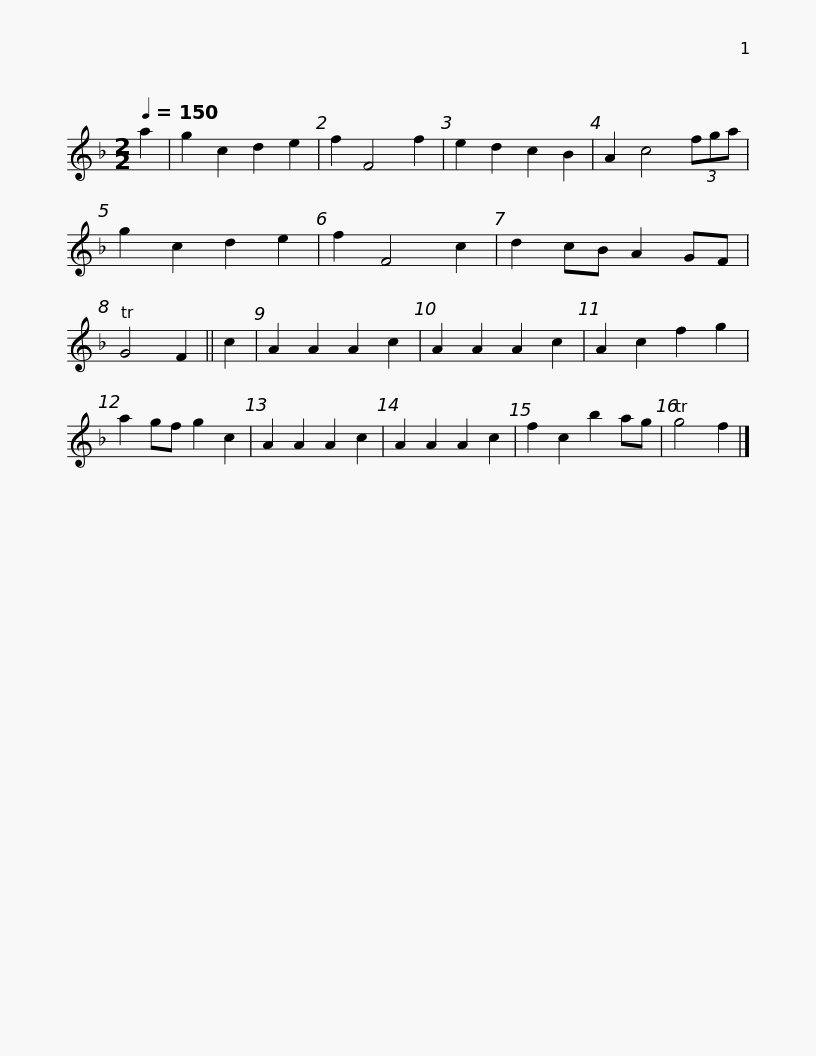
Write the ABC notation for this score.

X:1
L:1/8
Q:1/4=150
M:2/2
I:linebreak $
K:F
V:1 treble
V:1
 a2 | g2 c2 d2 e2 | f2 F4 f2 | e2 d2 c2 B2 | A2 c4 (3fga | %5
 g2 c2 d2 e2 | f2 F4 c2 | d2 cB A2 GF | G4 F2 || c2 | %10
 A2 A2 A2 c2 |$ A2 A2 A2 c2 | A2 c2 f2 g2 | a2 gf g2 c2 | A2 A2 A2 c2 | %15
 A2 A2 A2 c2 | f2 c2 b2 ag | g4 f2 |] %18
